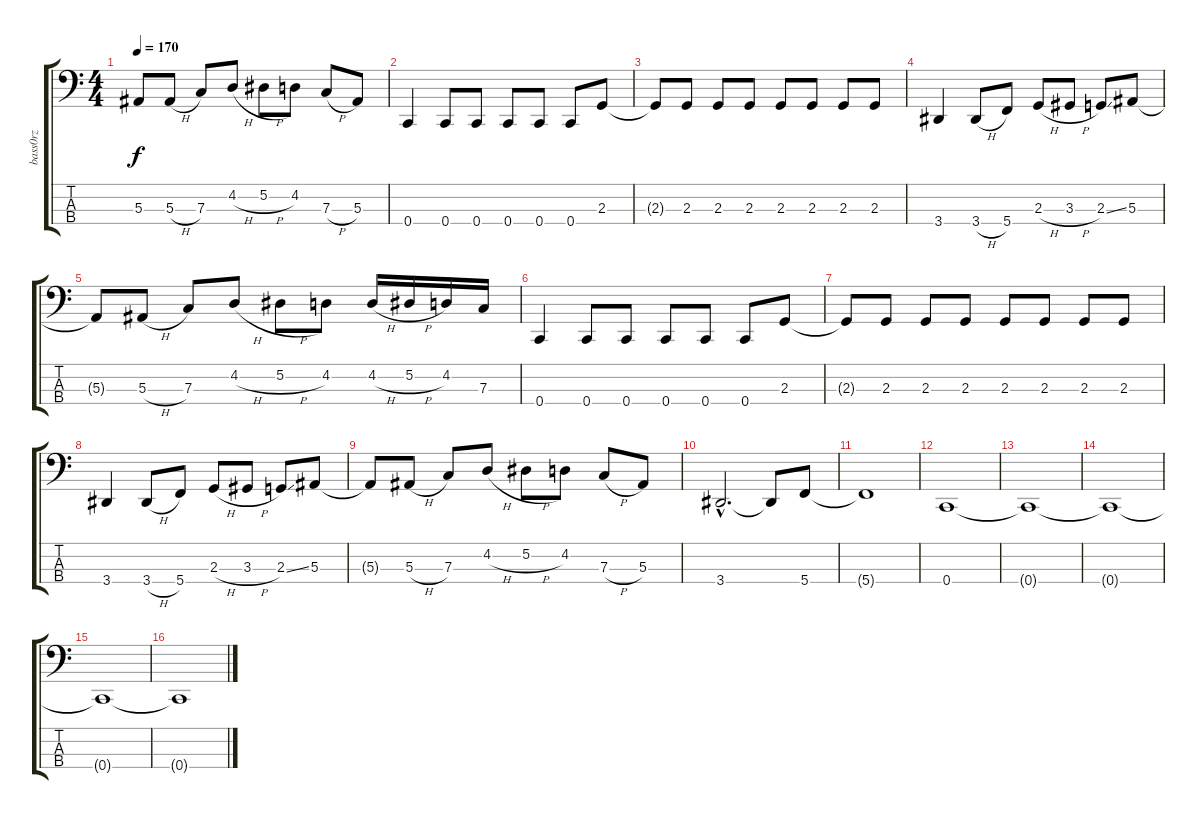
\track ("bass0rz" "bass0rz") {instrument electricbasspick}
\staff {score tabs}
\tuning (Eb2 Bb1 F1 C1) {hide}
\ts (4 4)
\tempo 170
\clef f4
\ks c
5.3{t}.8{dy f} 5.3{h}.8 7.3.8 4.2{h}.8 5.2{h}.8 4.2.8 7.3{h}.8 5.3.8 |
0.4.4 0.4.8 0.4.8 0.4.8 0.4.8 0.4.8 2.3.8 |
2.3{t}.8 2.3.8 2.3.8 2.3.8 2.3.8 2.3.8 2.3.8 2.3.8 |
3.4.4 3.4{h}.8 5.4.8 2.3{h}.8 3.3{h}.8 2.3{ss}.8 5.3.8 |
5.3{t}.8 5.3{h}.8 7.3.8 4.2{h}.8 5.2{h}.8 4.2.8 4.2{h}.16 5.2{h}.16 4.2.16 7.3.16 |
0.4.4 0.4.8 0.4.8 0.4.8 0.4.8 0.4.8 2.3.8 |
2.3{t}.8 2.3.8 2.3.8 2.3.8 2.3.8 2.3.8 2.3.8 2.3.8 |
3.4.4 3.4{h}.8 5.4.8 2.3{h}.8 3.3{h}.8 2.3{ss}.8 5.3.8 |
5.3{t}.8 5.3{h}.8 7.3.8 4.2{h}.8 5.2{h}.8 4.2.8 7.3{h}.8 5.3.8 |
3.4{hac}.2{d} 3.4{t}.8 5.4.8 |
5.4{t}.1 |
0.4.1 |
0.4{t}.1 |
0.4{t}.1 |
0.4{t}.1 |
0.4{t}.1
